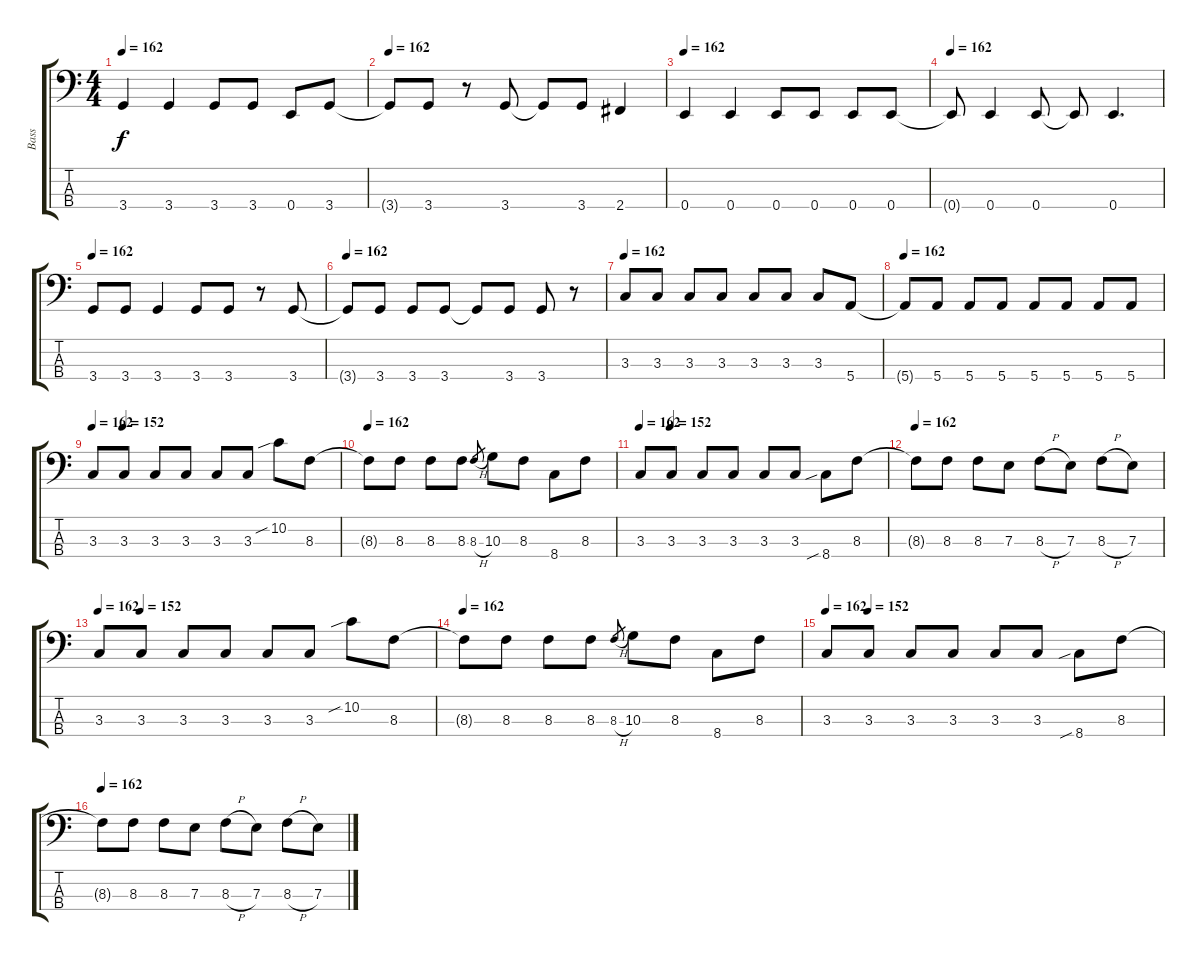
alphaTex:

\track ("Bass" "Bass") {instrument electricbassfinger}
\staff {score tabs}
\tuning (G2 D2 A1 E1) {hide}
\ts (4 4)
\tempo 162
\clef f4
\ks c
3.4.4{dy f} 3.4.4 3.4.8 3.4.8 0.4.8 3.4.8 |
\tempo 162
3.4{t}.8 3.4.8 r.8 3.4.8 3.4{t}.8 3.4.8 2.4.4 |
\tempo 162
0.4.4 0.4.4 0.4.8 0.4.8 0.4.8 0.4.8 |
\tempo 162
0.4{t}.8 0.4.4 0.4.8 0.4{t}.8 0.4.4{d} |
\tempo 162
3.4.8 3.4.8 3.4.4 3.4.8 3.4.8 r.8 3.4.8 |
\tempo 162
3.4{t}.8 3.4.8 3.4.8 3.4.8 3.4{t}.8 3.4.8 3.4.8 r.8 |
\tempo 162
3.3.8 3.3.8 3.3.8 3.3.8 3.3.8 3.3.8 3.3.8 5.4.8 |
\tempo 162
5.4{t}.8 5.4.8 5.4.8 5.4.8 5.4.8 5.4.8 5.4.8 5.4.8 |
\tempo 162
\tempo (152 0.125)
3.3.8 3.3.8 3.3.8 3.3.8 3.3.8 3.3.8 10.2{sib}.8 8.3.8 |
\tempo 162
8.3{t}.8 8.3.8 8.3.8 8.3.8 8.3{h}.8{gr} 10.3.8 8.3.8 8.4.8 8.3.8 |
\tempo 162
\tempo (152 0.125)
3.3.8 3.3.8 3.3.8 3.3.8 3.3.8 3.3.8 8.4{sib}.8 8.3.8 |
\tempo 162
8.3{t}.8 8.3.8 8.3.8 7.3.8 8.3{h}.8 7.3.8 8.3{h}.8 7.3.8 |
\tempo 162
\tempo (152 0.125)
3.3.8 3.3.8 3.3.8 3.3.8 3.3.8 3.3.8 10.2{sib}.8 8.3.8 |
\tempo 162
8.3{t}.8 8.3.8 8.3.8 8.3.8 8.3{h}.8{gr} 10.3.8 8.3.8 8.4.8 8.3.8 |
\tempo 162
\tempo (152 0.125)
3.3.8 3.3.8 3.3.8 3.3.8 3.3.8 3.3.8 8.4{sib}.8 8.3.8 |
\tempo 162
8.3{t}.8 8.3.8 8.3.8 7.3.8 8.3{h}.8 7.3.8 8.3{h}.8 7.3.8
